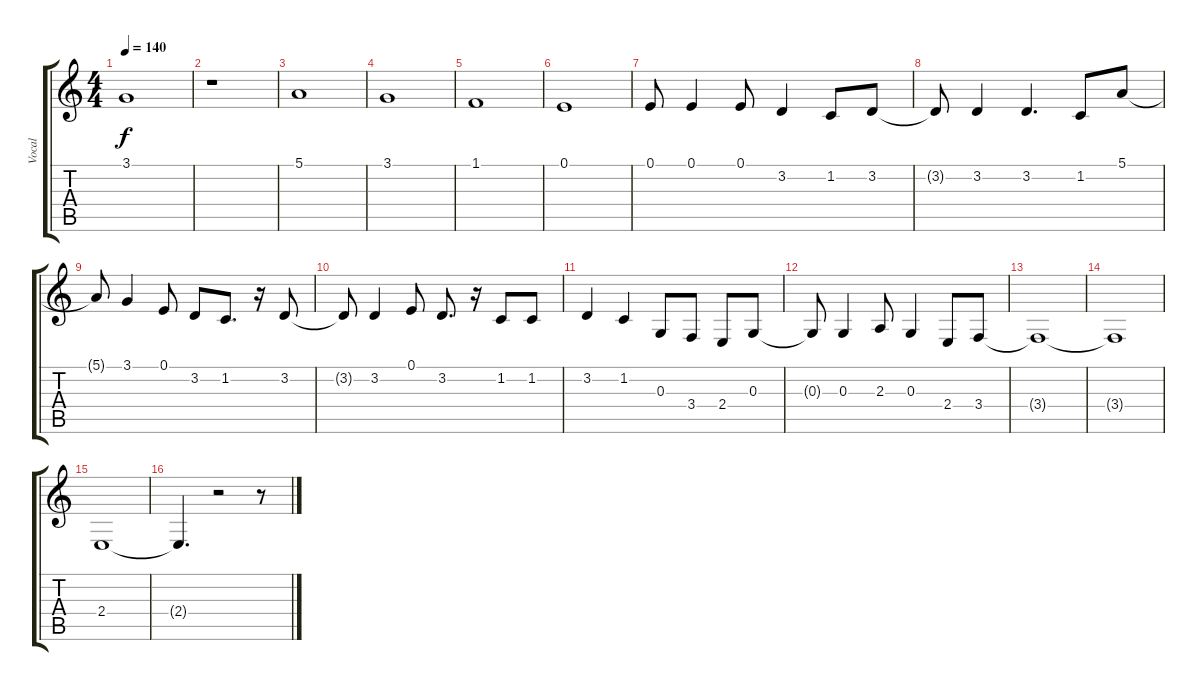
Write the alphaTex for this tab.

\track ("Vocal" "Vocal") {instrument stringensemble1}
\staff {score tabs}
\tuning (E4 B3 G3 D3 A2 E2) {hide}
\ts (4 4)
\tempo 140
\clef g2
\ks c
3.1{t}.1{dy f} |
r.1 |
5.1.1 |
3.1.1 |
1.1.1 |
0.1.1 |
0.1.8 0.1.4 0.1.8 3.2.4 1.2.8 3.2.8 |
3.2{t}.8 3.2.4 3.2.4{d} 1.2.8 5.1.8 |
5.1{t}.8 3.1.4 0.1.8 3.2.8 1.2.8{d} r.16 3.2.8 |
3.2{t}.8 3.2.4 0.1.8 3.2.8{d} r.16 1.2.8 1.2.8 |
3.2.4 1.2.4 0.3.8 3.4.8 2.4.8 0.3.8 |
0.3{t}.8 0.3.4 2.3.8 0.3.4 2.4.8 3.4.8 |
3.4{t}.1 |
3.4{t}.1 |
2.4.1 |
2.4{t}.4{d} r.2 r.8
